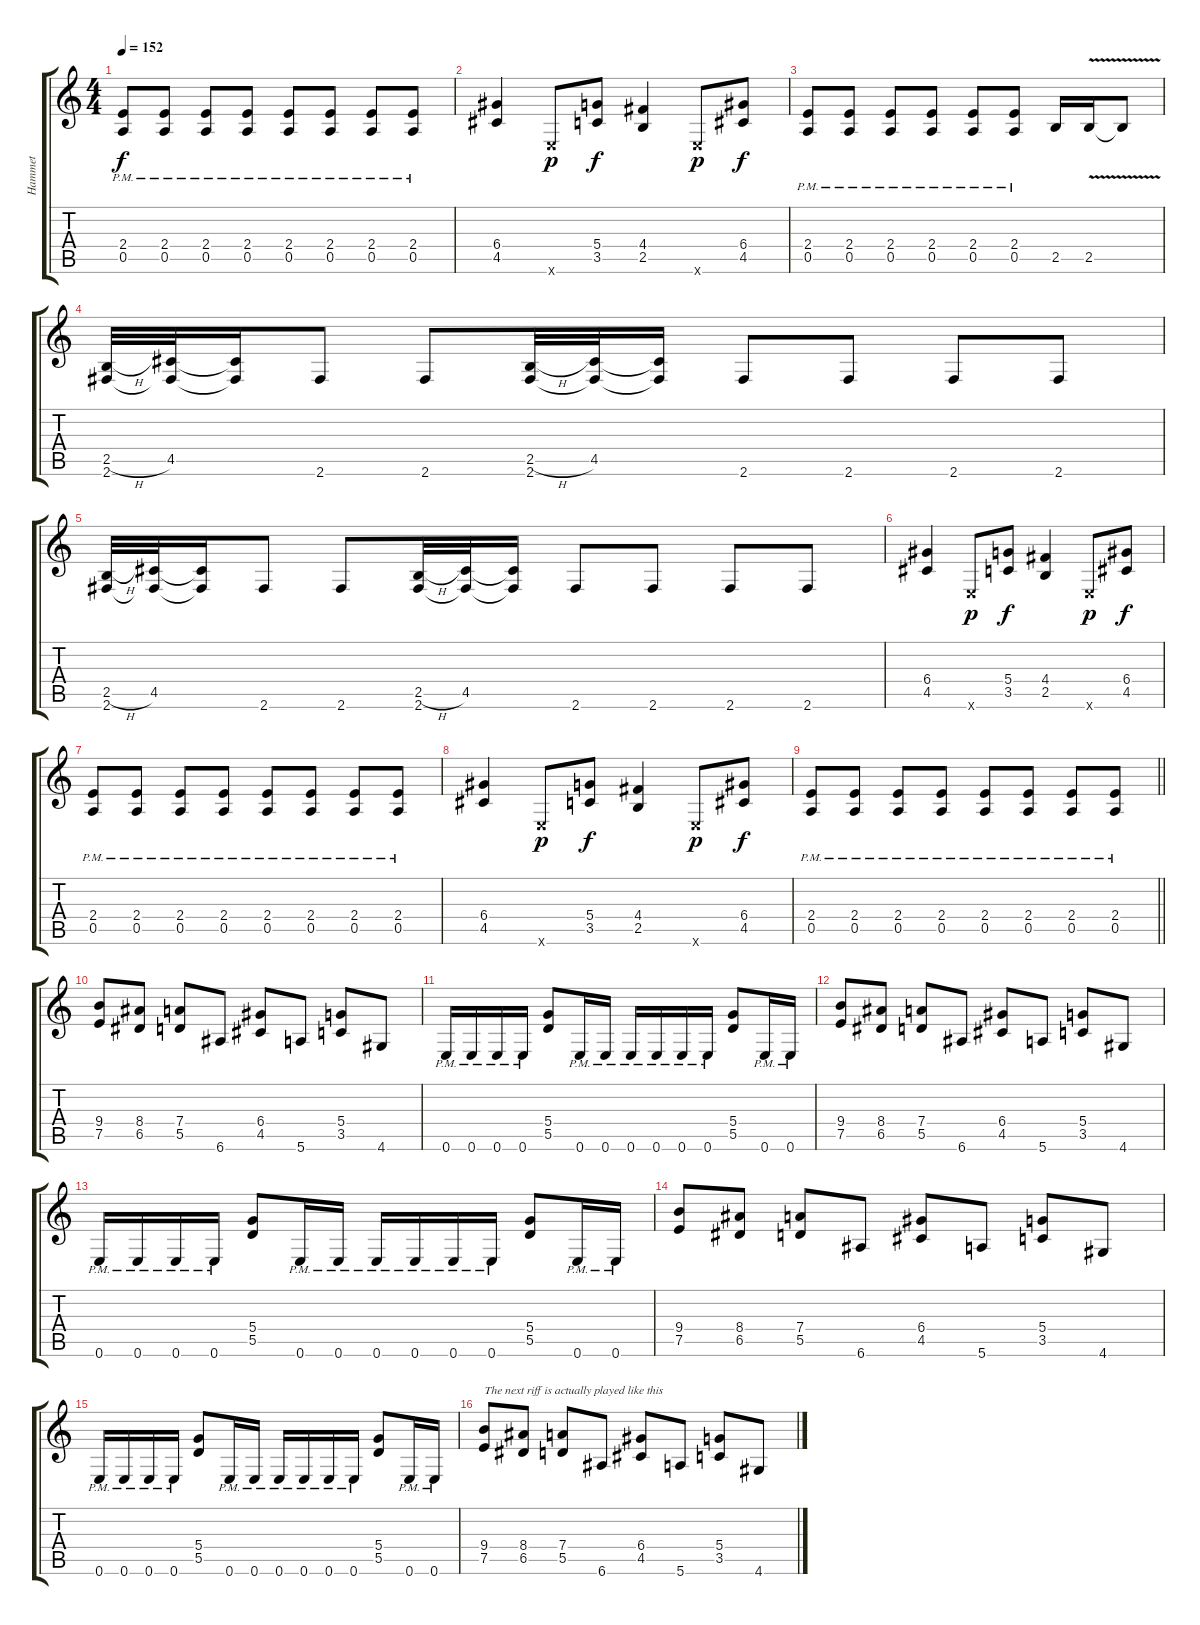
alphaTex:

\track ("Hammet" "Hammet") {instrument distortionguitar}
\staff {score tabs}
\tuning (E4 B3 G3 D3 A2 E2) {hide}
\ts (4 4)
\tempo 152
\clef g2
\ks c
(2.4{pm} 0.5{pm}).8{dy f} (2.4{pm} 0.5{pm}).8 (2.4{pm} 0.5{pm}).8 (2.4{pm} 0.5{pm}).8 (2.4{pm} 0.5{pm}).8 (2.4{pm} 0.5{pm}).8 (2.4{pm} 0.5{pm}).8 (2.4{pm} 0.5{pm}).8 |
(6.4 4.5).4 0.6{x}.8{dy p} (5.4 3.5).8{dy f} (4.4 2.5).4 0.6{x}.8{dy p} (6.4 4.5).8{dy f} |
(2.4{pm} 0.5{pm}).8 (2.4{pm} 0.5{pm}).8 (2.4{pm} 0.5{pm}).8 (2.4{pm} 0.5{pm}).8 (2.4{pm} 0.5{pm}).8 (2.4{pm} 0.5{pm}).8 2.5.16 2.5{v}.16 2.5{t}.8 |
(2.5{h} 2.6).32 (4.5 2.6{t}).32 (4.5{t} 2.6{t}).16 2.6.8 2.6.8 (2.5{h} 2.6).32 (4.5 2.6{t}).32 (4.5{t} 2.6{t}).16 2.6.8 2.6.8 2.6.8 2.6.8 |
(2.5{h} 2.6).32 (4.5 2.6{t}).32 (4.5{t} 2.6{t}).16 2.6.8 2.6.8 (2.5{h} 2.6).32 (4.5 2.6{t}).32 (4.5{t} 2.6{t}).16 2.6.8 2.6.8 2.6.8 2.6.8 |
(6.4 4.5).4 0.6{x}.8{dy p} (5.4 3.5).8{dy f} (4.4 2.5).4 0.6{x}.8{dy p} (6.4 4.5).8{dy f} |
(2.4{pm} 0.5{pm}).8 (2.4{pm} 0.5{pm}).8 (2.4{pm} 0.5{pm}).8 (2.4{pm} 0.5{pm}).8 (2.4{pm} 0.5{pm}).8 (2.4{pm} 0.5{pm}).8 (2.4{pm} 0.5{pm}).8 (2.4{pm} 0.5{pm}).8 |
(6.4 4.5).4 0.6{x}.8{dy p} (5.4 3.5).8{dy f} (4.4 2.5).4 0.6{x}.8{dy p} (6.4 4.5).8{dy f} |
\barLineRight lightlight
(2.4{pm} 0.5{pm}).8 (2.4{pm} 0.5{pm}).8 (2.4{pm} 0.5{pm}).8 (2.4{pm} 0.5{pm}).8 (2.4{pm} 0.5{pm}).8 (2.4{pm} 0.5{pm}).8 (2.4{pm} 0.5{pm}).8 (2.4{pm} 0.5{pm}).8 |
(9.4 7.5).8 (8.4 6.5).8 (7.4 5.5).8 6.6.8 (6.4 4.5).8 5.6.8 (5.4 3.5).8 4.6.8 |
0.6{pm}.16 0.6{pm}.16 0.6{pm}.16 0.6{pm}.16 (5.4 5.5).8 0.6{pm}.16 0.6{pm}.16 0.6{pm}.16 0.6{pm}.16 0.6{pm}.16 0.6{pm}.16 (5.4 5.5).8 0.6{pm}.16 0.6{pm}.16 |
(9.4 7.5).8 (8.4 6.5).8 (7.4 5.5).8 6.6.8 (6.4 4.5).8 5.6.8 (5.4 3.5).8 4.6.8 |
0.6{pm}.16 0.6{pm}.16 0.6{pm}.16 0.6{pm}.16 (5.4 5.5).8 0.6{pm}.16 0.6{pm}.16 0.6{pm}.16 0.6{pm}.16 0.6{pm}.16 0.6{pm}.16 (5.4 5.5).8 0.6{pm}.16 0.6{pm}.16 |
(9.4 7.5).8 (8.4 6.5).8 (7.4 5.5).8 6.6.8 (6.4 4.5).8 5.6.8 (5.4 3.5).8 4.6.8 |
0.6{pm}.16 0.6{pm}.16 0.6{pm}.16 0.6{pm}.16 (5.4 5.5).8 0.6{pm}.16 0.6{pm}.16 0.6{pm}.16 0.6{pm}.16 0.6{pm}.16 0.6{pm}.16 (5.4 5.5).8 0.6{pm}.16 0.6{pm}.16 |
(9.4 7.5).8{txt "The next riff is actually played like this  "} (8.4 6.5).8 (7.4 5.5).8 6.6.8 (6.4 4.5).8 5.6.8 (5.4 3.5).8 4.6.8
